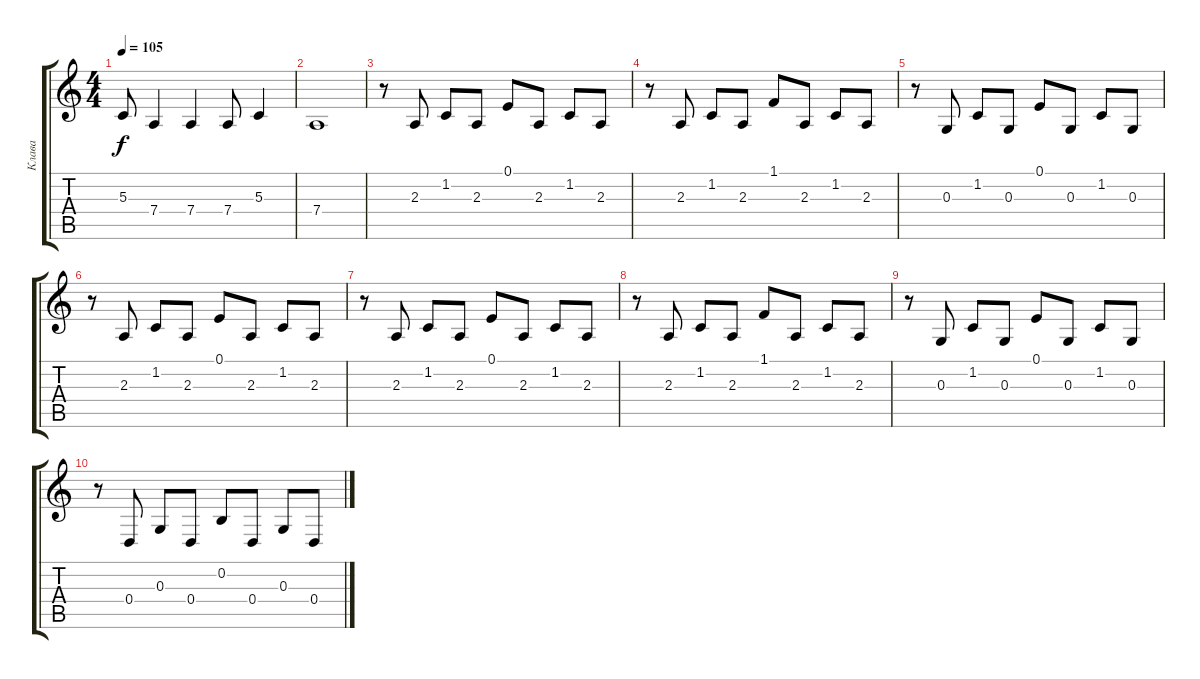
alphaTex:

\track ("Клава" "Клава") {instrument mutedtrumpet}
\staff {score tabs}
\tuning (E4 B3 G3 D3 A2 E2) {hide}
\ts (4 4)
\tempo 105
\clef g2
\ks c
5.3.8{dy f} 7.4.4 7.4.4 7.4.8 5.3.4 |
7.4.1 |
r.8{volume 10 instrument pizzicatostrings} 2.3.8 1.2.8 2.3.8 0.1.8 2.3.8 1.2.8 2.3.8 |
r.8 2.3.8 1.2.8 2.3.8 1.1.8 2.3.8 1.2.8 2.3.8 |
r.8 0.3.8 1.2.8 0.3.8 0.1.8 0.3.8 1.2.8 0.3.8 |
r.8{volume 10 instrument pizzicatostrings} 2.3.8 1.2.8 2.3.8 0.1.8 2.3.8 1.2.8 2.3.8 |
r.8{volume 10 instrument pizzicatostrings} 2.3.8 1.2.8 2.3.8 0.1.8 2.3.8 1.2.8 2.3.8 |
r.8 2.3.8 1.2.8 2.3.8 1.1.8 2.3.8 1.2.8 2.3.8 |
r.8 0.3.8 1.2.8 0.3.8 0.1.8 0.3.8 1.2.8 0.3.8 |
r.8 0.4.8 0.3.8 0.4.8 0.2.8 0.4.8 0.3.8 0.4.8
